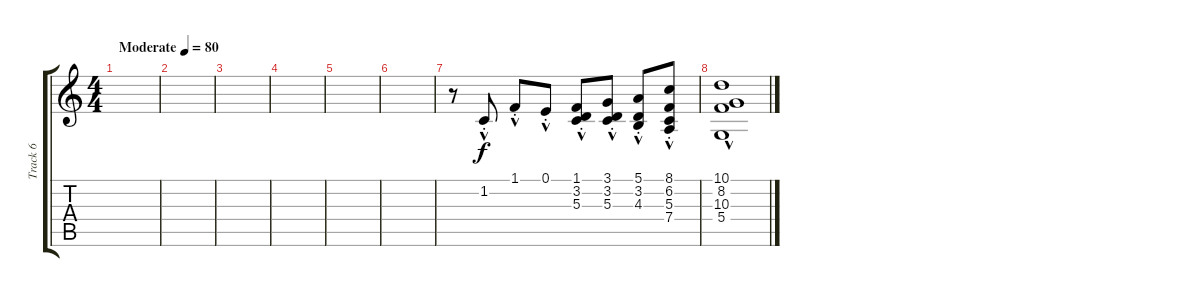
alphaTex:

\track ("Track 6" "Track 6") {instrument frenchhorn}
\staff {score tabs}
\tuning (E4 B3 G3 D3 A2 E2) {hide}
\ts (4 4)
\tempo (80 "Moderate")
\clef g2
\ks c
|
|
|
|
|
|
r.8 1.2{hac st}.8 1.1{hac st}.8 0.1{hac st}.8 (1.1{hac st} 3.2{hac st} 5.3{hac st}).8 (3.1{hac st} 3.2{hac st} 5.3{hac st}).8 (5.1{hac st} 3.2{hac st} 4.3{hac st}).8 (8.1{hac st} 6.2{hac st} 5.3{hac st} 7.4{hac st}).8 |
(10.1{hac} 8.2{hac} 10.3{hac} 5.4{hac}).1
